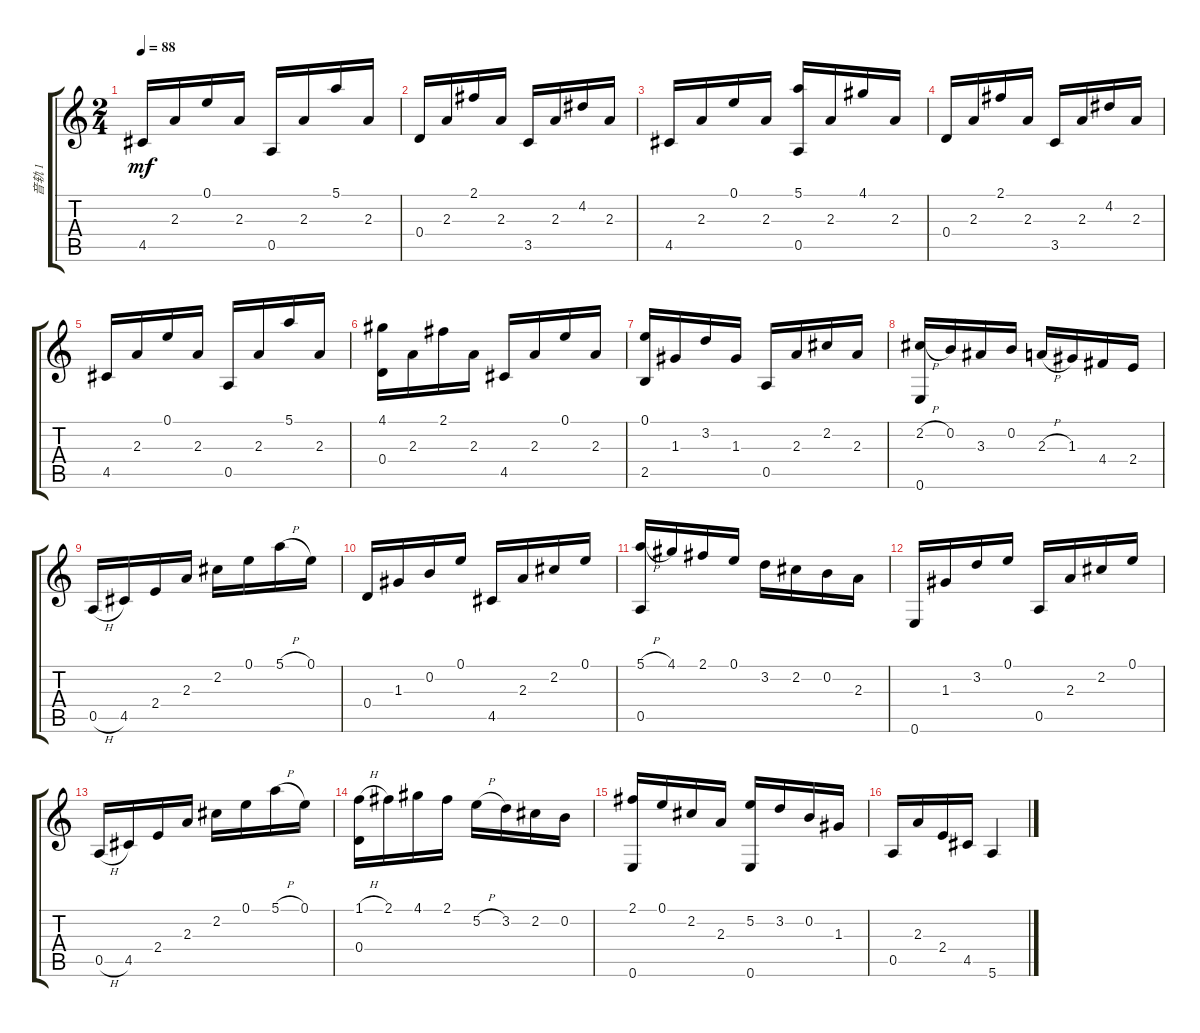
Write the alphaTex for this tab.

\track ("音轨 1" "音轨 1") {instrument acousticguitarnylon}
\staff {score tabs}
\tuning (E4 B3 G3 D3 A2 E2) {hide}
\ts (2 4)
\tempo 88
\clef g2
\ks c
4.5.16{dy mf} 2.3.16 0.1.16 2.3.16 0.5.16 2.3.16 5.1.16 2.3.16 |
0.4.16 2.3.16 2.1.16 2.3.16 3.5.16 2.3.16 4.2.16 2.3.16 |
4.5.16 2.3.16 0.1.16 2.3.16 (5.1 0.5).16 2.3.16 4.1.16 2.3.16 |
0.4.16 2.3.16 2.1.16 2.3.16 3.5.16 2.3.16 4.2.16 2.3.16 |
4.5.16 2.3.16 0.1.16 2.3.16 0.5.16 2.3.16 5.1.16 2.3.16 |
(4.1 0.4).16 2.3.16 2.1.16 2.3.16 4.5.16 2.3.16 0.1.16 2.3.16 |
(0.1 2.5).16 1.3.16 3.2.16 1.3.16 0.5.16 2.3.16 2.2.16 2.3.16 |
(2.2{h} 0.6).16 0.2.16 3.3.16 0.2.16 2.3{h}.16 1.3.16 4.4.16 2.4.16 |
0.5{h}.16 4.5.16 2.4.16 2.3.16 2.2.16 0.1.16 5.1{h}.16 0.1.16 |
0.4.16 1.3.16 0.2.16 0.1.16 4.5.16 2.3.16 2.2.16 0.1.16 |
(5.1{h} 0.5).16 4.1.16 2.1.16 0.1.16 3.2.16 2.2.16 0.2.16 2.3.16 |
0.6.16 1.3.16 3.2.16 0.1.16 0.5.16 2.3.16 2.2.16 0.1.16 |
0.5{h}.16 4.5.16 2.4.16 2.3.16 2.2.16 0.1.16 5.1{h}.16 0.1.16 |
(1.1{h} 0.4).16 2.1.16 4.1.16 2.1.16 5.2{h}.16 3.2.16 2.2.16 0.2.16 |
(2.1 0.6).16 0.1.16 2.2.16 2.3.16 (5.2 0.6).16 3.2.16 0.2.16 1.3.16 |
0.5.16 2.3.16 2.4.16 4.5.16 5.6.4
